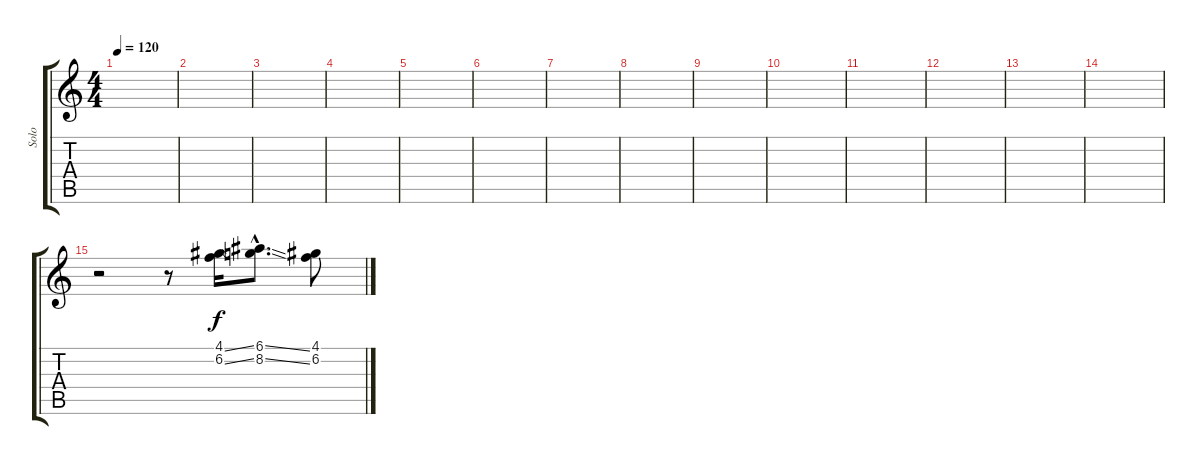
\track ("Solo" "Solo") {instrument electricguitarclean}
\staff {score tabs}
\tuning (E4 B3 G3 D3 A2 E2) {hide}
\ts (4 4)
\tempo 120
\clef g2
\ks c
|
|
|
|
|
|
|
|
|
|
|
|
|
|
r.2 r.8 (4.1{ss} 6.2{ss}).16 (6.1{ss hac} 8.2{ss hac}).8{d} (4.1 6.2).8
